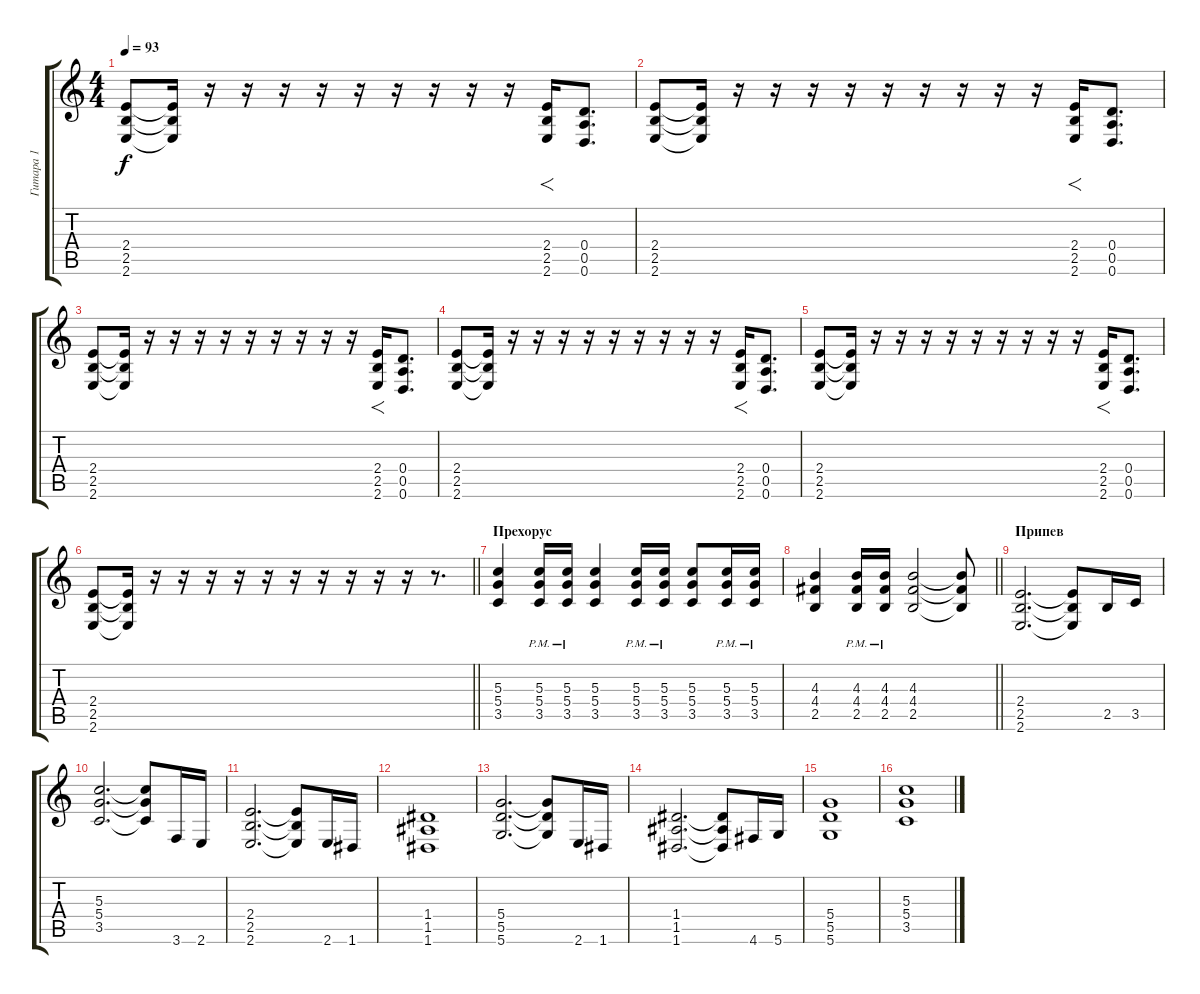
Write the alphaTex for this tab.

\track ("Гитара 1" "Гитара 1") {instrument distortionguitar}
\staff {score tabs}
\tuning (E4 B3 G3 D3 A2 D2) {hide}
\ts (4 4)
\tempo 93
\clef g2
\ks c
(2.4 2.5 2.6).8{dy f} (2.4{t} 2.5{t} 2.6{t}).16 r.16 r.16 r.16 r.16 r.16 r.16 r.16 r.16 r.16 (2.4 2.5 2.6).16{f} (0.4 0.5 0.6).8{d} |
(2.4 2.5 2.6).8 (2.4{t} 2.5{t} 2.6{t}).16 r.16 r.16 r.16 r.16 r.16 r.16 r.16 r.16 r.16 (2.4 2.5 2.6).16{f} (0.4 0.5 0.6).8{d} |
(2.4 2.5 2.6).8 (2.4{t} 2.5{t} 2.6{t}).16 r.16 r.16 r.16 r.16 r.16 r.16 r.16 r.16 r.16 (2.4 2.5 2.6).16{f} (0.4 0.5 0.6).8{d} |
(2.4 2.5 2.6).8 (2.4{t} 2.5{t} 2.6{t}).16 r.16 r.16 r.16 r.16 r.16 r.16 r.16 r.16 r.16 (2.4 2.5 2.6).16{f} (0.4 0.5 0.6).8{d} |
(2.4 2.5 2.6).8 (2.4{t} 2.5{t} 2.6{t}).16 r.16 r.16 r.16 r.16 r.16 r.16 r.16 r.16 r.16 (2.4 2.5 2.6).16{f} (0.4 0.5 0.6).8{d} |
\barLineRight lightlight
(2.4 2.5 2.6).8 (2.4{t} 2.5{t} 2.6{t}).16 r.16 r.16 r.16 r.16 r.16 r.16 r.16 r.16 r.16 r.16 r.8{d} |
\section ("" "Прехорус")
(5.3 5.4 3.5).4 (5.3{pm} 5.4{pm} 3.5{pm}).16 (5.3{pm} 5.4{pm} 3.5{pm}).16 (5.3 5.4 3.5).4 (5.3{pm} 5.4{pm} 3.5{pm}).16 (5.3{pm} 5.4{pm} 3.5{pm}).16 (5.3 5.4 3.5).8 (5.3{pm} 5.4{pm} 3.5{pm}).16 (5.3{pm} 5.4{pm} 3.5{pm}).16 |
\barLineRight lightlight
(4.3 4.4 2.5).4 (4.3{pm} 4.4{pm} 2.5{pm}).16 (4.3{pm} 4.4{pm} 2.5{pm}).16 (4.3 4.4 2.5).2 (4.3{t} 4.4{t} 2.5{t}).8 |
\section ("" "Припев")
(2.4 2.5 2.6).2{d} (2.4{t} 2.5{t} 2.6{t}).8 2.5.16 3.5.16 |
(5.3 5.4 3.5).2{d} (5.3{t} 5.4{t} 3.5{t}).8 3.6.16 2.6.16 |
(2.4 2.5 2.6).2{d} (2.4{t} 2.5{t} 2.6{t}).8 2.6.16 1.6.16 |
(1.4 1.5 1.6).1 |
(5.4 5.5 5.6).2{d} (5.4{t} 5.5{t} 5.6{t}).8 2.6.16 1.6.16 |
(1.4 1.5 1.6).2{d} (1.4{t} 1.5{t} 1.6{t}).8 4.6.16 5.6.16 |
(5.4 5.5 5.6).1 |
(5.3 5.4 3.5).1
